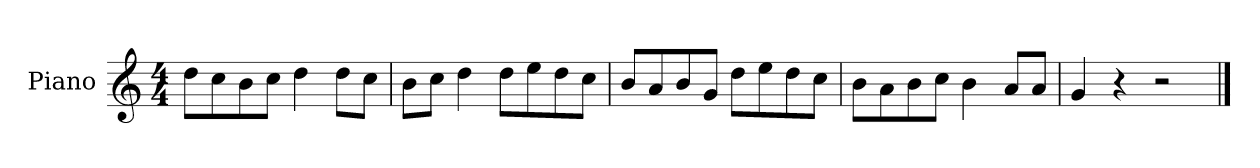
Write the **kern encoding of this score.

**kern
*part1
*staff1
*I"Piano
*I'P-no
*clefG2
*k[]
*M4/4
*MM90
=1
8dd\L
8cc\
8b\
8cc\J
4dd\
8dd\L
8cc\J
=2
8b\L
8cc\J
4dd\
8dd\L
8ee\
8dd\
8cc\J
=3
8b/L
8a/
8b/
8g/J
8dd\L
8ee\
8dd\
8cc\J
=4
8b\L
8a\
8b\
8cc\J
4b\
8a/L
8a/J
=5
4g/
4r
2r
==
*-
